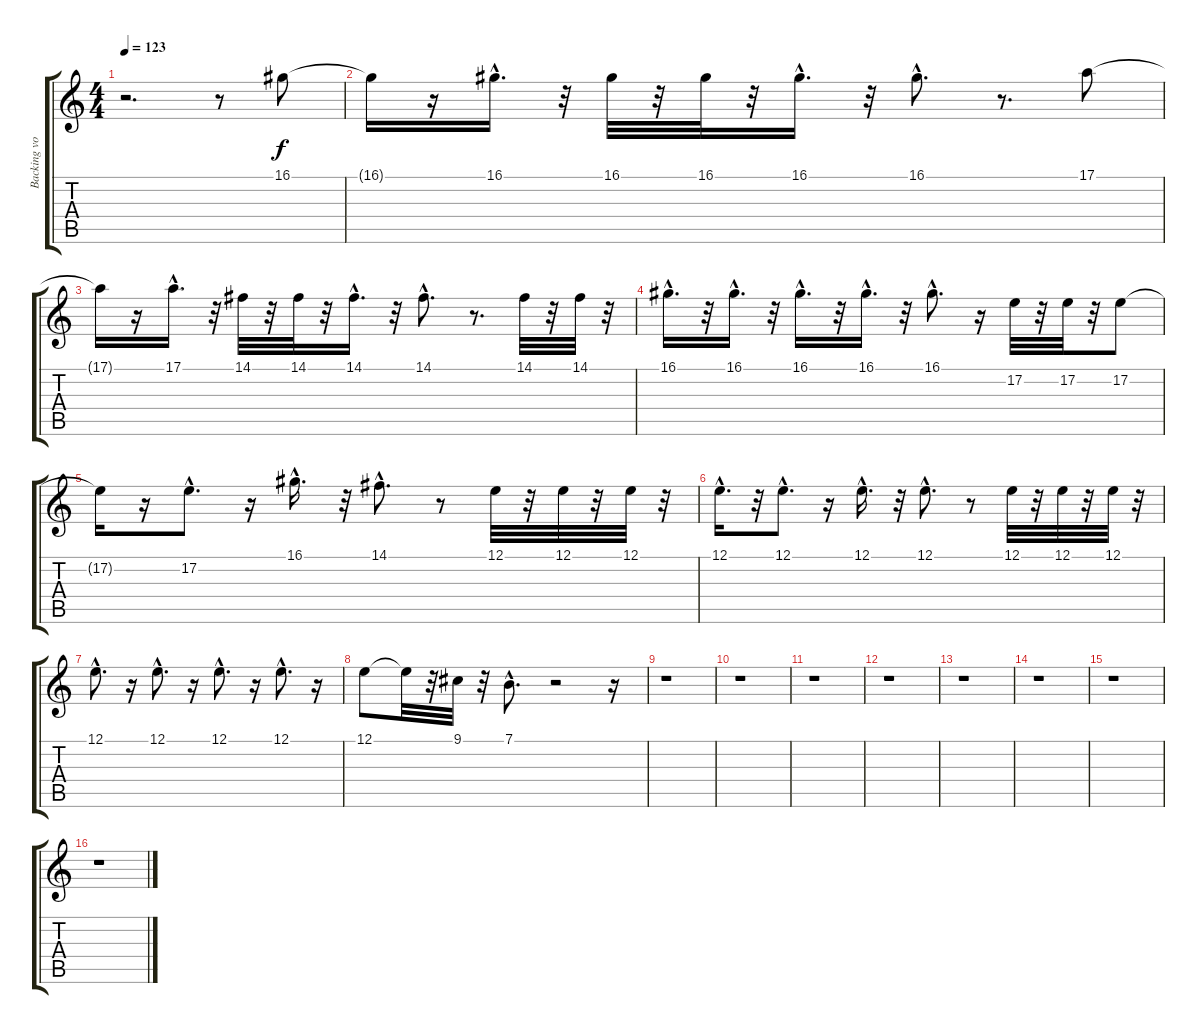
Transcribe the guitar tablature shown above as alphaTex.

\track ("Backing vocals" "Backing vo") {instrument voiceoohs}
\staff {score tabs}
\tuning (E4 B3 G3 D3 A2 E2) {hide}
\ts (4 4)
\tempo 123
\clef g2
\ks c
r.2{d dy f} r.8 16.1.8 |
16.1{t}.16 r.16 16.1{hac}.16{d} r.32 16.1.32 r.32 16.1.32 r.32 16.1{hac}.16{d} r.32 16.1{hac}.8{d} r.8{d} 17.1.8 |
17.1{t}.16 r.16 17.1{hac}.16{d} r.32 14.1.32 r.32 14.1.32 r.32 14.1{hac}.16{d} r.32 14.1{hac}.8{d} r.8{d} 14.1.32 r.32 14.1.32 r.32 |
16.1{hac}.16{d} r.32 16.1{hac}.16{d} r.32 16.1{hac}.16{d} r.32 16.1{hac}.16{d} r.32 16.1{hac}.8{d} r.16 17.2.32 r.32 17.2.32 r.32 17.2.8 |
17.2{t}.16 r.16 17.2{hac}.8{d} r.16 16.1{hac}.16{d} r.32 14.1{hac}.8{d} r.8 12.1.32 r.32 12.1.32 r.32 12.1.32 r.32 |
12.1{hac}.16{d} r.32 12.1{hac}.8{d} r.16 12.1{hac}.16{d} r.32 12.1{hac}.8{d} r.8 12.1.32 r.32 12.1.32 r.32 12.1.32 r.32 |
12.1{hac}.8{d} r.16 12.1{hac}.8{d} r.16 12.1{hac}.8{d} r.16 12.1{hac}.8{d} r.16 |
12.1.8 12.1{t}.32 r.32 9.1.32 r.32 7.1{hac}.8{d} r.2 r.16 |
r.1 |
r.1 |
r.1 |
r.1 |
r.1 |
r.1 |
r.1 |
r.1
